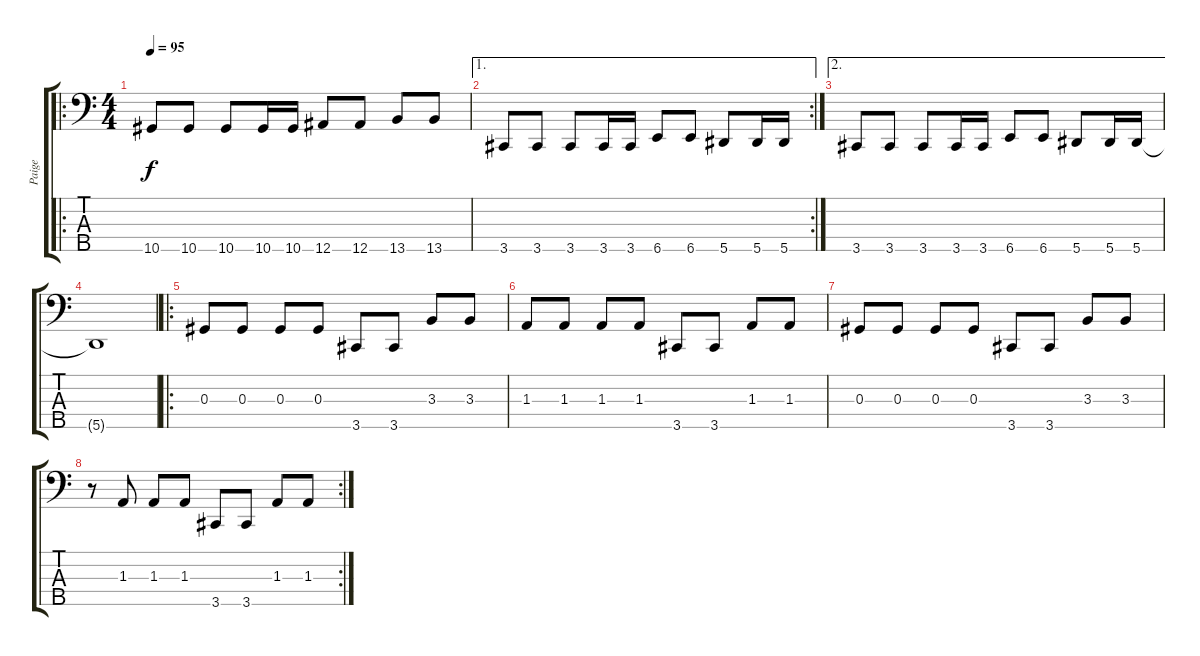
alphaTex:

\track ("Paige" "Paige") {instrument synthbass1}
\staff {score tabs}
\tuning (Gb2 Db2 Ab1 Eb1 Bb0) {hide}
\ro
\ts (4 4)
\tempo 95
\clef f4
\ks c
10.5.8{dy f} 10.5.8 10.5.8 10.5.16 10.5.16 12.5.8 12.5.8 13.5.8 13.5.8 |
\ae 1
\rc 2
3.5.8 3.5.8 3.5.8 3.5.16 3.5.16 6.5.8 6.5.8 5.5.8 5.5.16 5.5.16 |
\ae 2
3.5.8 3.5.8 3.5.8 3.5.16 3.5.16 6.5.8 6.5.8 5.5.8 5.5.16 5.5.16 |
5.5{t}.1 |
\ro
0.3.8 0.3.8 0.3.8 0.3.8 3.5.8 3.5.8 3.3.8 3.3.8 |
1.3.8 1.3.8 1.3.8 1.3.8 3.5.8 3.5.8 1.3.8 1.3.8 |
0.3.8 0.3.8 0.3.8 0.3.8 3.5.8 3.5.8 3.3.8 3.3.8 |
\rc 2
r.8 1.3.8 1.3.8 1.3.8 3.5.8 3.5.8 1.3.8 1.3.8
